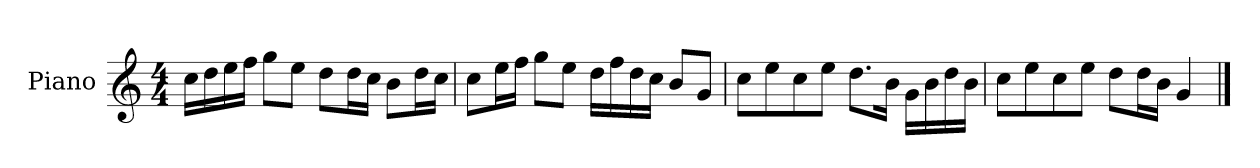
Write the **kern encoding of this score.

**kern
*part1
*staff1
*I"Piano
*I'P-no
*clefG2
*k[]
*M4/4
*MM90
=1
16cc\LL
16dd\
16ee\
16ff\JJ
8gg\L
8ee\J
8dd\L
16dd\L
16cc\JJ
8b\L
16dd\L
16cc\JJ
=2
8cc\L
16ee\L
16ff\JJ
8gg\L
8ee\J
16dd\LL
16ff\
16dd\
16cc\JJ
8b/L
8g/J
=3
8cc\L
8ee\
8cc\
8ee\J
8.dd\L
16b\Jk
16g\LL
16b\
16dd\
16b\JJ
=4
8cc\L
8ee\
8cc\
8ee\J
8dd\L
16dd\L
16b\JJ
4g/
==
*-
